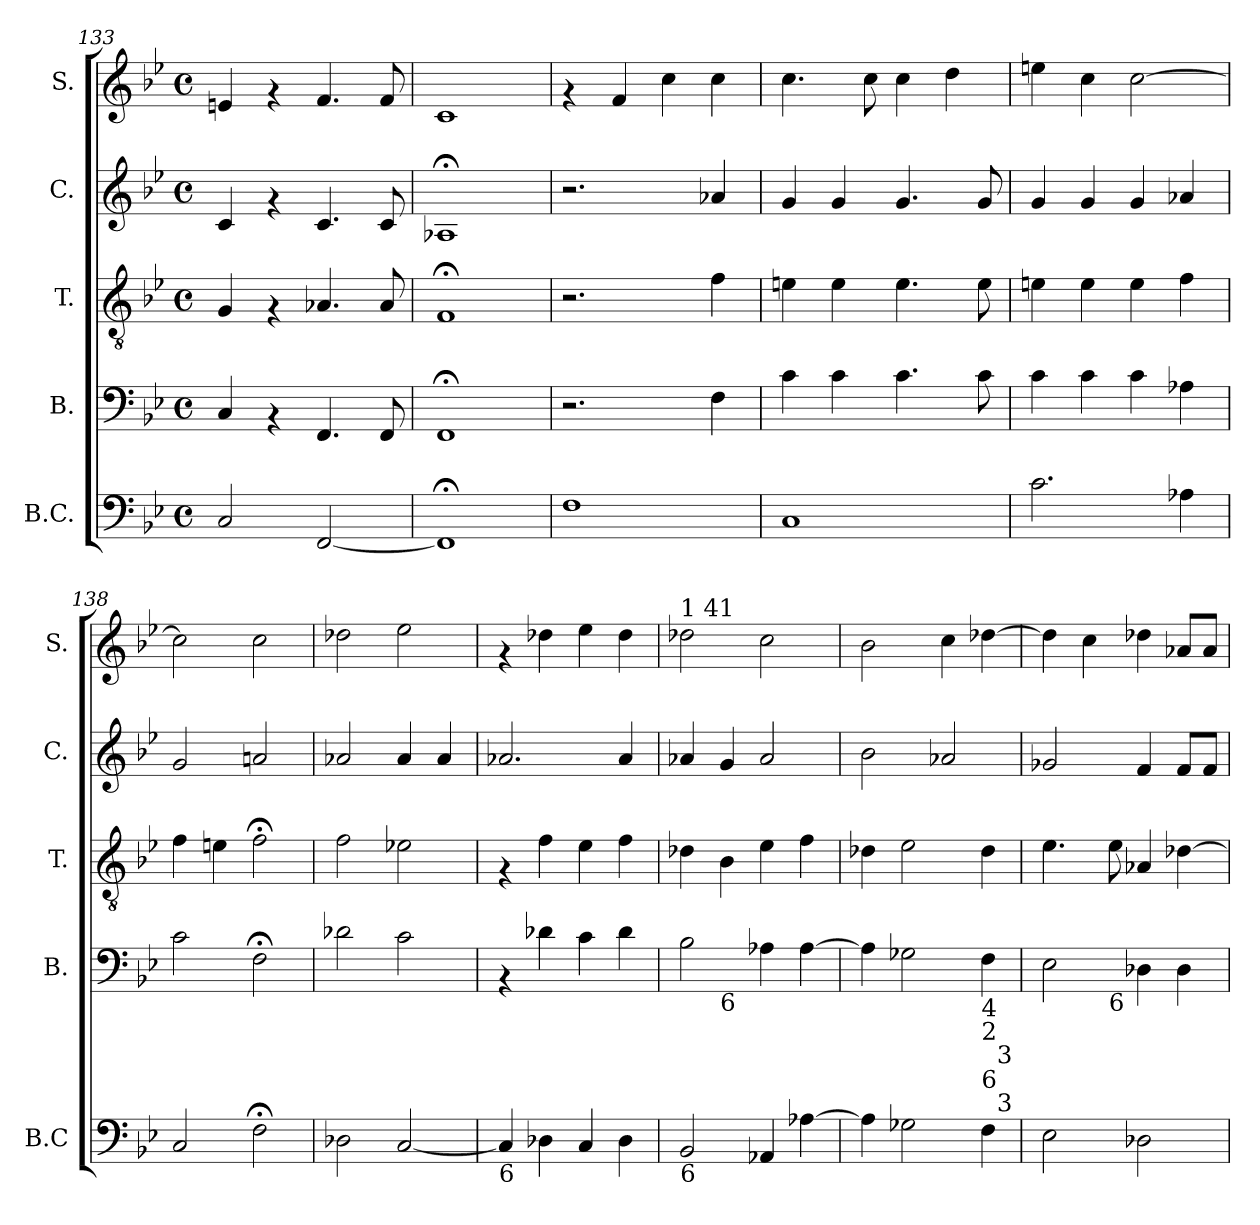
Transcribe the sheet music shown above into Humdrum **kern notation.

**kern	**kern	**kern	**kern	**kern
*part5	*part4	*part3	*part2	*part1
*staff5	*staff4	*staff3	*staff2	*staff1
*I"B.C.	*I"B.	*I"T.	*I"C.	*I"S.
*I'B.C	*I'B.	*I'T.	*I'C.	*I'S.
*clefF4	*clefF4	*clefGv2	*clefG2	*clefG2
*k[b-e-]	*k[b-e-]	*k[b-e-]	*k[b-e-]	*k[b-e-]
*B-:	*B-:	*B-:	*B-:	*B-:
*M4/4	*M4/4	*M4/4	*M4/4	*M4/4
*met(c)	*met(c)	*met(c)	*met(c)	*met(c)
=133	=133	=133	=133	=133
2C/	4C/	4G/	4c/	4en/
.	4rAA	4rF	4rf	4rf
[<2FF/	4.FF/	4.A-X/	4.c/	4.f/
.	8FF/	8A-/	8c/	8f/
=134	=134	=134	=134	=134
1FF;]	1FF;	1F;	1A-X;	1c
!!LO:PB:g=z
=135	=135	=135	=135	=135
1F	2.r	2.r	2.r	4rf
.	.	.	.	4f/
.	.	.	.	4cc\
.	4F\	4f\	4a-X/	4cc\
=136	=136	=136	=136	=136
1C	4c\	4en\	4g/	4.cc\
.	4c\	4e\	4g/	.
.	.	.	.	8cc\
.	4.c\	4.e\	4.g/	4cc\
.	.	.	.	4dd\
.	8c\	8e\	8g/	.
=137	=137	=137	=137	=137
2.c\	4c\	4en\	4g/	4een\
.	4c\	4e\	4g/	4cc\
.	4c\	4e\	4g/	[>2cc\
4A-X\	4A-X\	4f\	4a-X/	.
=138	=138	=138	=138	=138
2C</	2c\	4f\	2g/	2cc\]
.	.	4en\	.	.
2F;<\	2F;<\	2f;<\	2an/	2cc\
=139	=139	=139	=139	=139
2D-X>\	2d-X\	2f\	2a-X/	2dd-X\
[<2C/	2c\	2e-X\	4a-/	2ee-\
.	.	.	4a-/	.
=140	=140	=140	=140	=140
!LO:TX:b:t=6	!	!	!	!
4C/]	4rAA	4rF	2.a-X/	4rf
4D-X>\	4d-X\	4f\	.	4dd-X\
4C/	4c\	4e-\	.	4ee-\
4D->\	4d-\	4f\	4a-/	4dd-\
!!LO:LB:g=z
=141	=141	=141	=141	=141
!	!	!	!	!LO:TX:a:t=1 41
!LO:TX:b:t=6	!	!	!	!
*	*^	*	*	*
2BB-/	2B-\	4ryy	4d-X\	4a-X/	2dd-X\
!	!	!LO:TX:b:t=6	!	!	!
.	.	2.ryy	4B-\	4g/	.
4AA-X/	4A-X\	.	4e-\	2a-/	2cc\
[>4A-X\	[>4A-\	.	4f\	.	.
=142	=142	=142	=142	=142	=142
!	!LO:TX:b:t=4	!	!	!	!
*	*v	*v	*	*	*
4A-\]	4A-\]	4d-X\	2b-\	2b-\
2G-X\	2G-X\	2e-\	.	.
.	.	.	2a-X/	4cc\
!	!LO:TX:b:t=4\n2\n       3	!	!	!
!	!LO:TX:b:t=6\n           3	!	!	!
4F\	4F\	4d-\	.	[>4dd-X\
=143	=143	=143	=143	=143
*	*^	*	*	*
2E-\	2E-\	4.ryy	4.e-\	2g-X/	4dd-\]
.	.	.	.	.	4cc\
!	!	!LO:TX:b:t=6	!	!	!
.	.	2ryy	8e-\	.	.
2D-X\	4D-X\	.	4A-X/	4f/	4dd-X\
.	4D-\	.	[>4d-X\	8f/L	8a-X/L
.	.	8ryy	.	8f/J	8a-/J
*	*v	*v	*	*	*
=	=	=	=	=
*-	*-	*-	*-	*-
